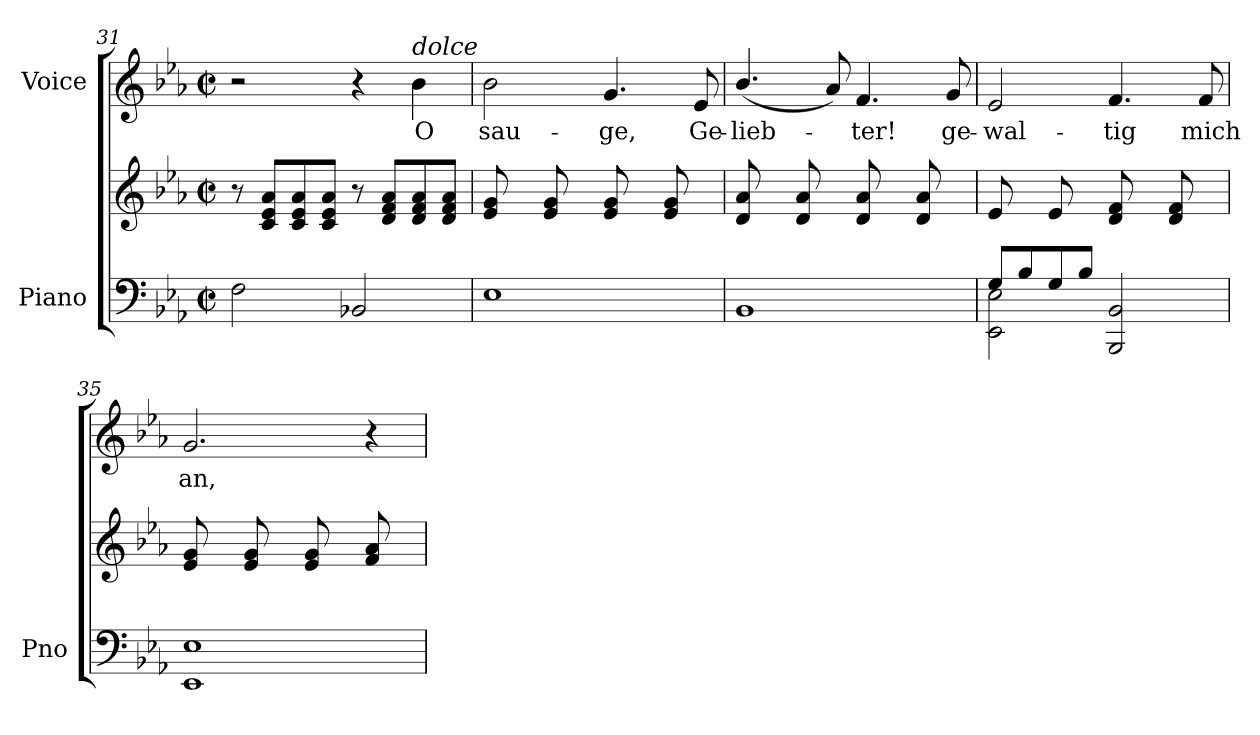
**kern	**kern	**kern	**text
*part2	*part2	*part1	*part1
*staff3	*staff2	*staff1	*staff1
*I"Piano	*	*I"Voice	*
*I'Pno	*	*	*
*clefF4	*clefG2	*clefG2	*
*k[b-e-a-]	*k[b-e-a-]	*k[b-e-a-]	*
*M2/2	*M2/2	*M2/2	*
*met(c|)	*met(c|)	*met(c|)	*
=31	=31	=31	=31
2F\	8r	2r	.
.	8c/ 8e-/ 8a-/L	.	.
.	8c/ 8e-/ 8a-/	.	.
.	8c/ 8e-/ 8a-/J	.	.
2BB-X/	8r	4r	.
.	8d/ 8f/ 8a-/L	.	.
!	!	!LO:TX:i:t=dolce	!
.	8d/ 8f/ 8a-/	4b-i\	O
.	8d/ 8f/ 8a-/J	.	.
=32	=32	=32	=32
*^	*	*	*
8ryy	1E-	8e-/ 8g/L	2b-\	sau-
8B-/	.	8ryy	.	.
8ryy	.	8e-/ 8g/	.	.
8B-/J	.	8ryy	.	.
8ryy	.	8e-/ 8g/L	4.g/	-ge,
8B-/	.	8ryy	.	.
8ryy	.	8e-/ 8g/	.	.
8B-/J	.	8ryy	8e-/	Ge-
=33	=33	=33	=33	=33
8ryy	1BB-	8d/ 8a-/L	(4.b-/	-lieb-
8B-/	.	8ryy	.	.
8ryy	.	8d/ 8a-/	.	.
8B-/J	.	8ryy	8a-/)	.
8ryy	.	8d/ 8a-/L	4.f/	-ter!
8B-/	.	8ryy	.	.
8ryy	.	8d/ 8a-/	.	.
8B-/J	.	8ryy	8g/	ge-
=34	=34	=34	=34	=34
*	*^	*	*	*
8ryy	2EE-\ 2E-\	8G/L	8e-/L	2e-/	-wal-
8B-/	.	8B-/	8ryy	.	.
8ryy	.	8G/	8e-/	.	.
8B-/J	.	8B-/J	8ryy	.	.
8ryy	2BBB-/ 2BB-/	2ryy	8d/ 8f/L	4.f/	-tig
8B-/	.	.	8ryy	.	.
8ryy	.	.	8d/ 8f/	.	.
8B-/J	.	.	8ryy	8f/	mich
*	*v	*v	*	*	*
=35	=35	=35	=35	=35
8ryy	1EE- 1E-	8e-/ 8g/L	2.g/	an,
8B-/	.	8ryy	.	.
8ryy	.	8e-/ 8g/	.	.
8B-/J	.	8ryy	.	.
8ryy	.	8e-/ 8g/L	.	.
8B-/	.	8ryy	.	.
8ryy	.	8f/ 8a-/	4r	.
8B-/J	.	8ryy	.	.
*v	*v	*	*	*
=	=	=	=
*-	*-	*-	*-
